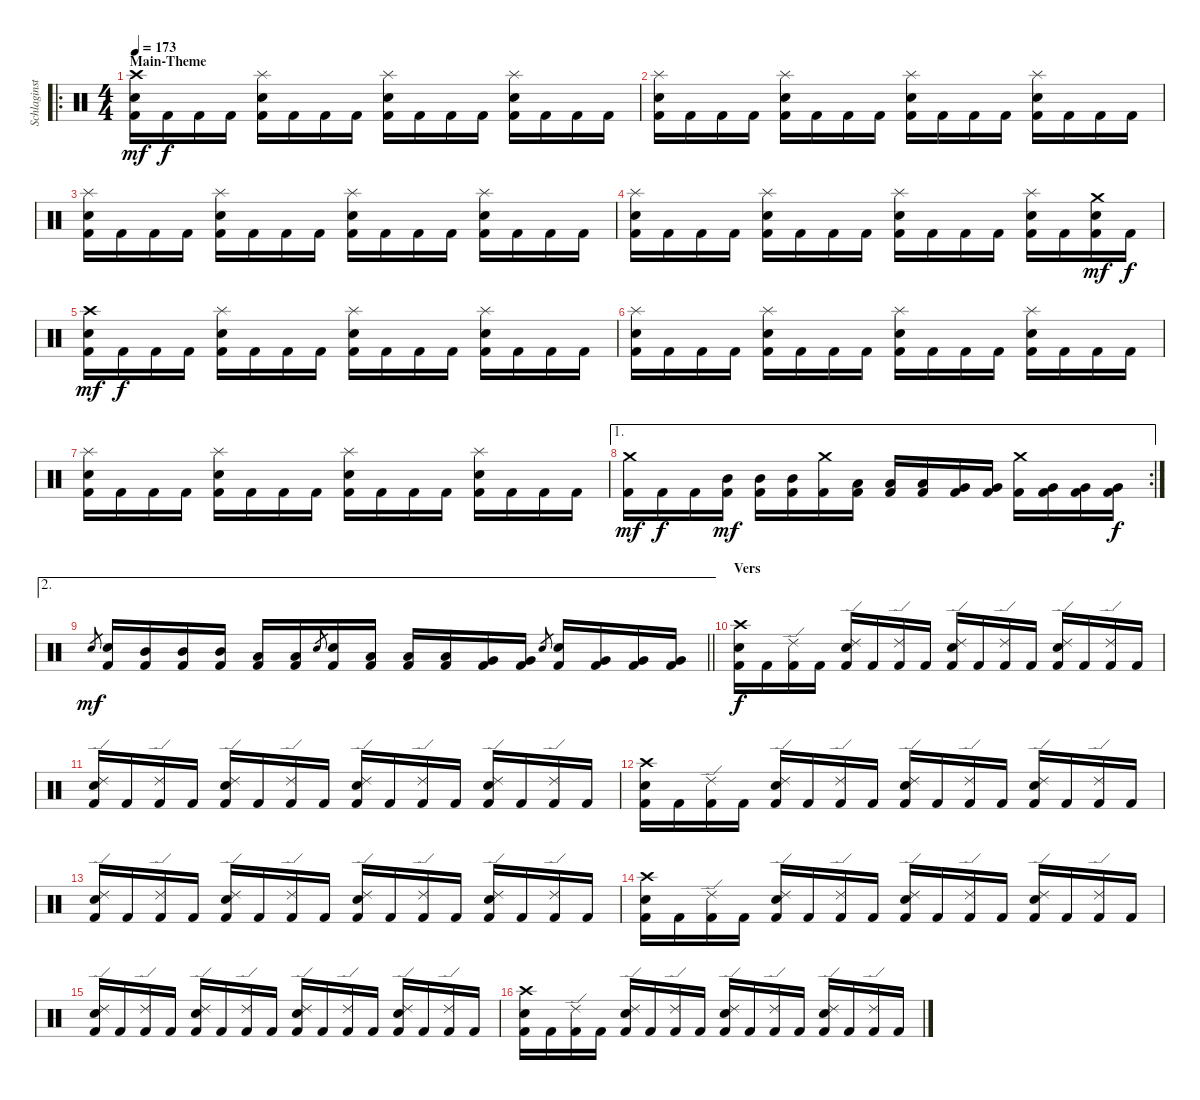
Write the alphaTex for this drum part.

\track ("Schlaginstrumente - Auswahl" "Schlaginst") {instrument percussion}
\staff {score}
\articulation defaults
\ro
\ts (4 4)
\section ("" "Main-Theme")
\tempo 173
\clef neutral
\ks c
("Crash high (hit)" "Electric Snare (hit)" "Kick (hit) 2").16{dy mf} "Kick (hit) 2".16{dy f} "Kick (hit) 2".16 "Kick (hit) 2".16 ("Splash (hit)" "Electric Snare (hit)" "Kick (hit) 2").16 "Kick (hit) 2".16 "Kick (hit) 2".16 "Kick (hit) 2".16 ("Splash (hit)" "Electric Snare (hit)" "Kick (hit) 2").16 "Kick (hit) 2".16 "Kick (hit) 2".16 "Kick (hit) 2".16 ("Splash (hit)" "Electric Snare (hit)" "Kick (hit) 2").16 "Kick (hit) 2".16 "Kick (hit) 2".16 "Kick (hit) 2".16 |
("Splash (hit)" "Electric Snare (hit)" "Kick (hit) 2").16 "Kick (hit) 2".16 "Kick (hit) 2".16 "Kick (hit) 2".16 ("Splash (hit)" "Electric Snare (hit)" "Kick (hit) 2").16 "Kick (hit) 2".16 "Kick (hit) 2".16 "Kick (hit) 2".16 ("Splash (hit)" "Electric Snare (hit)" "Kick (hit) 2").16 "Kick (hit) 2".16 "Kick (hit) 2".16 "Kick (hit) 2".16 ("Splash (hit)" "Electric Snare (hit)" "Kick (hit) 2").16 "Kick (hit) 2".16 "Kick (hit) 2".16 "Kick (hit) 2".16 |
("Splash (hit)" "Electric Snare (hit)" "Kick (hit) 2").16 "Kick (hit) 2".16 "Kick (hit) 2".16 "Kick (hit) 2".16 ("Splash (hit)" "Electric Snare (hit)" "Kick (hit) 2").16 "Kick (hit) 2".16 "Kick (hit) 2".16 "Kick (hit) 2".16 ("Splash (hit)" "Electric Snare (hit)" "Kick (hit) 2").16 "Kick (hit) 2".16 "Kick (hit) 2".16 "Kick (hit) 2".16 ("Splash (hit)" "Electric Snare (hit)" "Kick (hit) 2").16 "Kick (hit) 2".16 "Kick (hit) 2".16 "Kick (hit) 2".16 |
("Splash (hit)" "Electric Snare (hit)" "Kick (hit) 2").16 "Kick (hit) 2".16 "Kick (hit) 2".16 "Kick (hit) 2".16 ("Splash (hit)" "Electric Snare (hit)" "Kick (hit) 2").16 "Kick (hit) 2".16 "Kick (hit) 2".16 "Kick (hit) 2".16 ("Splash (hit)" "Electric Snare (hit)" "Kick (hit) 2").16 "Kick (hit) 2".16 "Kick (hit) 2".16 "Kick (hit) 2".16 ("Splash (hit)" "Electric Snare (hit)" "Kick (hit) 2").16 "Kick (hit) 2".16 ("Crash medium (hit)" "Electric Snare (hit)" "Kick (hit) 2").16{dy mf} "Kick (hit) 2".16{dy f} |
("Crash high (hit)" "Electric Snare (hit)" "Kick (hit) 2").16{dy mf} "Kick (hit) 2".16{dy f} "Kick (hit) 2".16 "Kick (hit) 2".16 ("Splash (hit)" "Electric Snare (hit)" "Kick (hit) 2").16 "Kick (hit) 2".16 "Kick (hit) 2".16 "Kick (hit) 2".16 ("Splash (hit)" "Electric Snare (hit)" "Kick (hit) 2").16 "Kick (hit) 2".16 "Kick (hit) 2".16 "Kick (hit) 2".16 ("Splash (hit)" "Electric Snare (hit)" "Kick (hit) 2").16 "Kick (hit) 2".16 "Kick (hit) 2".16 "Kick (hit) 2".16 |
("Splash (hit)" "Electric Snare (hit)" "Kick (hit) 2").16 "Kick (hit) 2".16 "Kick (hit) 2".16 "Kick (hit) 2".16 ("Splash (hit)" "Electric Snare (hit)" "Kick (hit) 2").16 "Kick (hit) 2".16 "Kick (hit) 2".16 "Kick (hit) 2".16 ("Splash (hit)" "Electric Snare (hit)" "Kick (hit) 2").16 "Kick (hit) 2".16 "Kick (hit) 2".16 "Kick (hit) 2".16 ("Splash (hit)" "Electric Snare (hit)" "Kick (hit) 2").16 "Kick (hit) 2".16 "Kick (hit) 2".16 "Kick (hit) 2".16 |
("Splash (hit)" "Electric Snare (hit)" "Kick (hit) 2").16 "Kick (hit) 2".16 "Kick (hit) 2".16 "Kick (hit) 2".16 ("Splash (hit)" "Electric Snare (hit)" "Kick (hit) 2").16 "Kick (hit) 2".16 "Kick (hit) 2".16 "Kick (hit) 2".16 ("Splash (hit)" "Electric Snare (hit)" "Kick (hit) 2").16 "Kick (hit) 2".16 "Kick (hit) 2".16 "Kick (hit) 2".16 ("Splash (hit)" "Electric Snare (hit)" "Kick (hit) 2").16 "Kick (hit) 2".16 "Kick (hit) 2".16 "Kick (hit) 2".16 |
\ae 1
\rc 2
("Crash medium (hit)" "Kick (hit) 2").16{dy mf} "Kick (hit) 2".16{dy f} "Kick (hit) 2".16 ("Mid Tom (hit)" "Kick (hit) 2").16{dy mf} ("Mid Tom (hit)" "Kick (hit) 2").16 ("Mid Tom (hit)" "Kick (hit) 2").16 ("Crash medium (hit)" "Kick (hit) 2").16 ("Low Tom (hit)" "Kick (hit) 2").16 ("Low Tom (hit)" "Kick (hit) 2").16 ("Low Tom (hit)" "Kick (hit) 2").16 ("Very Low Tom (hit)" "Kick (hit) 2").16 ("Very Low Tom (hit)" "Kick (hit) 2").16 ("Crash medium (hit)" "Kick (hit) 2").16 ("Very Low Tom (hit)" "Kick (hit) 2").16 ("Very Low Tom (hit)" "Kick (hit) 2").16 ("Very Low Tom (hit)" "Kick (hit) 2").16{dy f} |
\ae 2
\barLineRight lightlight "Electric Snare (hit)".8{gr dy mf}
("Electric Snare (hit)" "Kick (hit) 2").16 ("Mid Tom (hit)" "Kick (hit) 2").16 ("Mid Tom (hit)" "Kick (hit) 2").16 ("Mid Tom (hit)" "Kick (hit) 2").16 ("Low Tom (hit)" "Kick (hit) 2").16 ("Low Tom (hit)" "Kick (hit) 2").16 "Electric Snare (hit)".8{gr} ("Electric Snare (hit)" "Kick (hit) 2").16 ("Low Tom (hit)" "Kick (hit) 2").16 ("Low Tom (hit)" "Kick (hit) 2").16 ("Low Tom (hit)" "Kick (hit) 2").16 ("Very Low Tom (hit)" "Kick (hit) 2").16 ("Very Low Tom (hit)" "Kick (hit) 2").16 "Electric Snare (hit)".8{gr} ("Electric Snare (hit)" "Kick (hit) 2").16 ("Very Low Tom (hit)" "Kick (hit) 2").16 ("Very Low Tom (hit)" "Kick (hit) 2").16 ("Very Low Tom (hit)" "Kick (hit) 2").16 |
\section ("" "Vers")
("Crash high (hit)" "Electric Snare (hit)" "Kick (hit) 2").16{dy f} "Kick (hit) 2".16 ("Ride (edge) 2" "Kick (hit) 2").16 "Kick (hit) 2".16 ("Ride (edge) 2" "Electric Snare (hit)" "Kick (hit) 2").16 "Kick (hit) 2".16 ("Ride (edge) 2" "Kick (hit) 2").16 "Kick (hit) 2".16 ("Ride (edge) 2" "Electric Snare (hit)" "Kick (hit) 2").16 "Kick (hit) 2".16 ("Ride (edge) 2" "Kick (hit) 2").16 "Kick (hit) 2".16 ("Ride (edge) 2" "Electric Snare (hit)" "Kick (hit) 2").16 "Kick (hit) 2".16 ("Ride (edge) 2" "Kick (hit) 2").16 "Kick (hit) 2".16 |
("Ride (edge) 2" "Electric Snare (hit)" "Kick (hit) 2").16 "Kick (hit) 2".16 ("Ride (edge) 2" "Kick (hit) 2").16 "Kick (hit) 2".16 ("Ride (edge) 2" "Electric Snare (hit)" "Kick (hit) 2").16 "Kick (hit) 2".16 ("Ride (edge) 2" "Kick (hit) 2").16 "Kick (hit) 2".16 ("Ride (edge) 2" "Electric Snare (hit)" "Kick (hit) 2").16 "Kick (hit) 2".16 ("Ride (edge) 2" "Kick (hit) 2").16 "Kick (hit) 2".16 ("Ride (edge) 2" "Electric Snare (hit)" "Kick (hit) 2").16 "Kick (hit) 2".16 ("Ride (edge) 2" "Kick (hit) 2").16 "Kick (hit) 2".16 |
("Crash high (hit)" "Electric Snare (hit)" "Kick (hit) 2").16 "Kick (hit) 2".16 ("Ride (edge) 2" "Kick (hit) 2").16 "Kick (hit) 2".16 ("Ride (edge) 2" "Electric Snare (hit)" "Kick (hit) 2").16 "Kick (hit) 2".16 ("Ride (edge) 2" "Kick (hit) 2").16 "Kick (hit) 2".16 ("Ride (edge) 2" "Electric Snare (hit)" "Kick (hit) 2").16 "Kick (hit) 2".16 ("Ride (edge) 2" "Kick (hit) 2").16 "Kick (hit) 2".16 ("Ride (edge) 2" "Electric Snare (hit)" "Kick (hit) 2").16 "Kick (hit) 2".16 ("Ride (edge) 2" "Kick (hit) 2").16 "Kick (hit) 2".16 |
("Ride (edge) 2" "Electric Snare (hit)" "Kick (hit) 2").16 "Kick (hit) 2".16 ("Ride (edge) 2" "Kick (hit) 2").16 "Kick (hit) 2".16 ("Ride (edge) 2" "Electric Snare (hit)" "Kick (hit) 2").16 "Kick (hit) 2".16 ("Ride (edge) 2" "Kick (hit) 2").16 "Kick (hit) 2".16 ("Ride (edge) 2" "Electric Snare (hit)" "Kick (hit) 2").16 "Kick (hit) 2".16 ("Ride (edge) 2" "Kick (hit) 2").16 "Kick (hit) 2".16 ("Ride (edge) 2" "Electric Snare (hit)" "Kick (hit) 2").16 "Kick (hit) 2".16 ("Ride (edge) 2" "Kick (hit) 2").16 "Kick (hit) 2".16 |
("Crash high (hit)" "Electric Snare (hit)" "Kick (hit) 2").16 "Kick (hit) 2".16 ("Ride (edge) 2" "Kick (hit) 2").16 "Kick (hit) 2".16 ("Ride (edge) 2" "Electric Snare (hit)" "Kick (hit) 2").16 "Kick (hit) 2".16 ("Ride (edge) 2" "Kick (hit) 2").16 "Kick (hit) 2".16 ("Ride (edge) 2" "Electric Snare (hit)" "Kick (hit) 2").16 "Kick (hit) 2".16 ("Ride (edge) 2" "Kick (hit) 2").16 "Kick (hit) 2".16 ("Ride (edge) 2" "Electric Snare (hit)" "Kick (hit) 2").16 "Kick (hit) 2".16 ("Ride (edge) 2" "Kick (hit) 2").16 "Kick (hit) 2".16 |
("Ride (edge) 2" "Electric Snare (hit)" "Kick (hit) 2").16 "Kick (hit) 2".16 ("Ride (edge) 2" "Kick (hit) 2").16 "Kick (hit) 2".16 ("Ride (edge) 2" "Electric Snare (hit)" "Kick (hit) 2").16 "Kick (hit) 2".16 ("Ride (edge) 2" "Kick (hit) 2").16 "Kick (hit) 2".16 ("Ride (edge) 2" "Electric Snare (hit)" "Kick (hit) 2").16 "Kick (hit) 2".16 ("Ride (edge) 2" "Kick (hit) 2").16 "Kick (hit) 2".16 ("Ride (edge) 2" "Electric Snare (hit)" "Kick (hit) 2").16 "Kick (hit) 2".16 ("Ride (edge) 2" "Kick (hit) 2").16 "Kick (hit) 2".16 |
("Crash high (hit)" "Electric Snare (hit)" "Kick (hit) 2").16 "Kick (hit) 2".16 ("Ride (edge) 2" "Kick (hit) 2").16 "Kick (hit) 2".16 ("Ride (edge) 2" "Electric Snare (hit)" "Kick (hit) 2").16 "Kick (hit) 2".16 ("Ride (edge) 2" "Kick (hit) 2").16 "Kick (hit) 2".16 ("Ride (edge) 2" "Electric Snare (hit)" "Kick (hit) 2").16 "Kick (hit) 2".16 ("Ride (edge) 2" "Kick (hit) 2").16 "Kick (hit) 2".16 ("Ride (edge) 2" "Electric Snare (hit)" "Kick (hit) 2").16 "Kick (hit) 2".16 ("Ride (edge) 2" "Kick (hit) 2").16 "Kick (hit) 2".16
